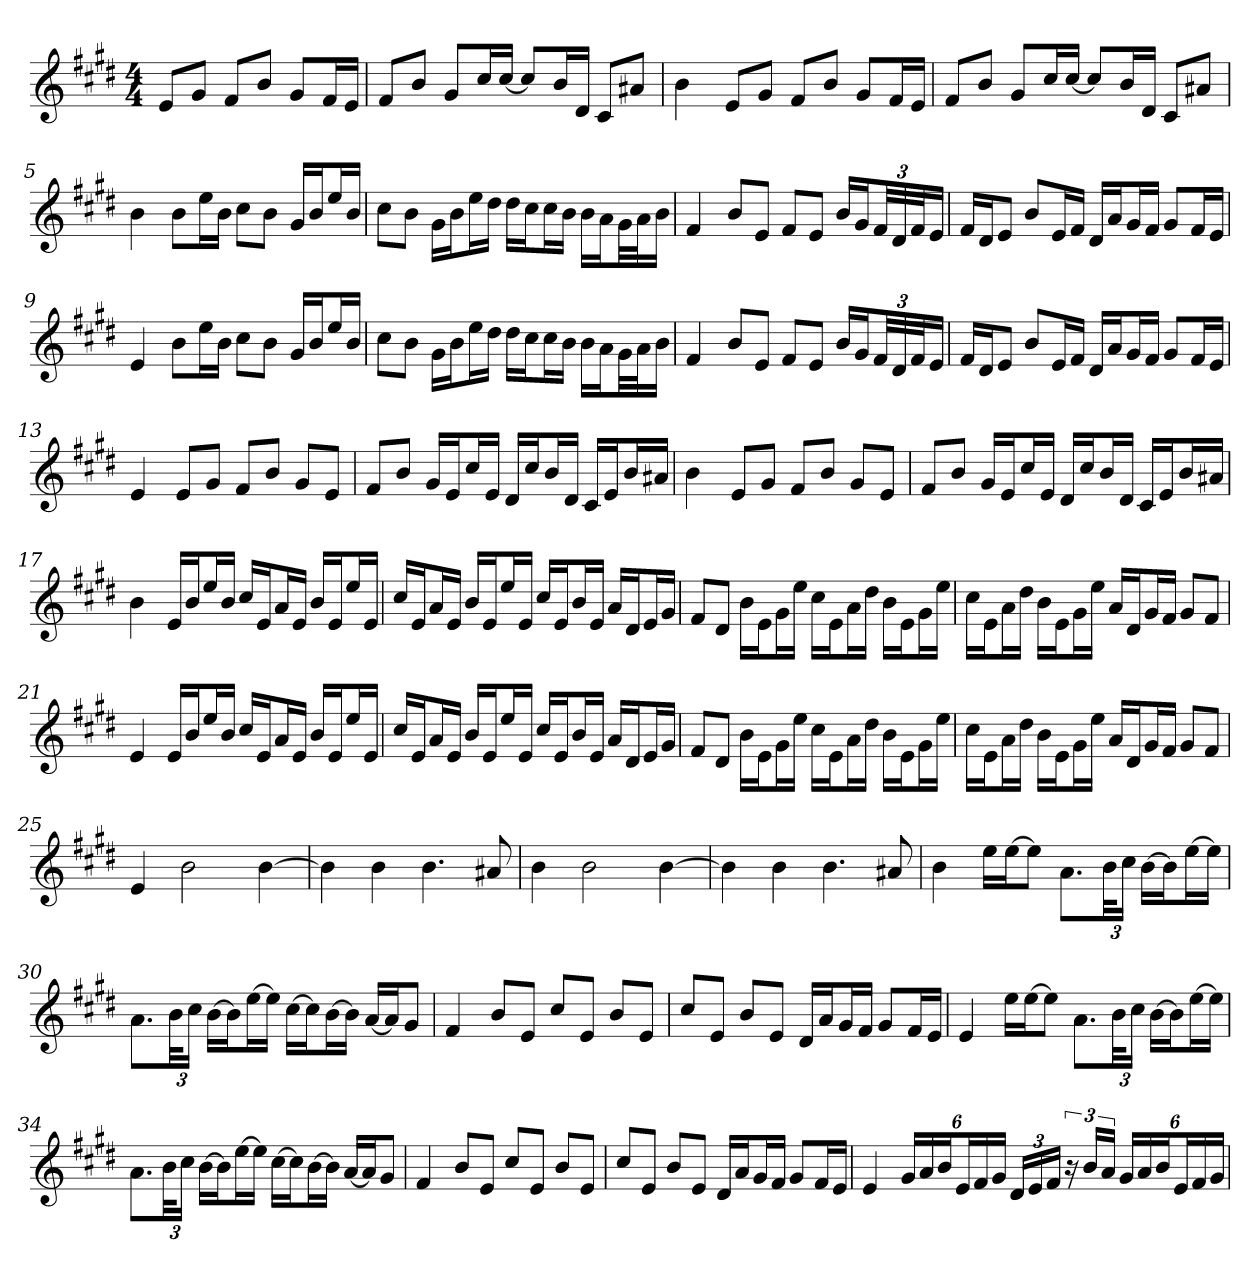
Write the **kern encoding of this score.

**kern
*part1
*staff1
*clefG2
*k[f#c#g#d#]
*E:
*M4/4
=
8e/L
8g#/J
8f#/L
8b/J
8g#/L
16f#/L
16e/JJ
=2
8f#/L
8b/J
8g#/L
16cc#/L
[16cc#/JJ
8cc#/L]
16b/L
16d#/JJ
8c#/L
8a#X/J
=3
4b
8e/L
8g#/J
8f#/L
8b/J
8g#/L
16f#/L
16e/JJ
=4
8f#/L
8b/J
8g#/L
16cc#/L
[16cc#/JJ
8cc#/L]
16b/L
16d#/JJ
8c#/L
8a#X/J
=5
4b
8b\L
16ee\L
16b\JJ
8cc#\L
8b\J
16g#/LL
16b/J
16ee/L
16b/JJ
=6
8cc#\L
8b\J
16g#\LL
16b\J
16ee\L
16dd#\JJ
16dd#\LL
16cc#\J
16cc#\L
16b\JJ
16b\LL
16a\J
32g#\LL
32a\J
16b\JJ
=7
4f#
8b/L
8e/J
8f#/L
8e/J
16b/LL
16g#/J
48f#/LL
48d#/
48f#/J
16e/JJ
=8
16f#/LL
16d#/J
8e/J
8b/L
16e/L
16f#/JJ
16d#/LL
16a/J
16g#/L
16f#/JJ
8g#/L
16f#/L
16e/JJ
=9
4e
8b\L
16ee\L
16b\JJ
8cc#\L
8b\J
16g#/LL
16b/J
16ee/L
16b/JJ
=10
8cc#\L
8b\J
16g#\LL
16b\J
16ee\L
16dd#\JJ
16dd#\LL
16cc#\J
16cc#\L
16b\JJ
16b\LL
16a\J
32g#\LL
32a\J
16b\JJ
=11
4f#
8b/L
8e/J
8f#/L
8e/J
16b/LL
16g#/J
48f#/LL
48d#/
48f#/J
16e/JJ
=12
16f#/LL
16d#/J
8e/J
8b/L
16e/L
16f#/JJ
16d#/LL
16a/J
16g#/L
16f#/JJ
8g#/L
16f#/L
16e/JJ
=13
4e
8e/L
8g#/J
8f#/L
8b/J
8g#/L
8e/J
=14
8f#/L
8b/J
16g#/LL
16e/J
16cc#/L
16e/JJ
16d#/LL
16cc#/J
16b/L
16d#/JJ
16c#/LL
16e/J
16b/L
16a#X/JJ
=15
4b
8e/L
8g#/J
8f#/L
8b/J
8g#/L
8e/J
=16
8f#/L
8b/J
16g#/LL
16e/J
16cc#/L
16e/JJ
16d#/LL
16cc#/J
16b/L
16d#/JJ
16c#/LL
16e/J
16b/L
16a#X/JJ
=17
4b
16e/LL
16b/J
16ee/L
16b/JJ
16cc#/LL
16e/J
16a/L
16e/JJ
16b/LL
16e/J
16ee/L
16e/JJ
=18
16cc#/LL
16e/J
16a/L
16e/JJ
16b/LL
16e/J
16ee/L
16e/JJ
16cc#/LL
16e/J
16b/L
16e/JJ
16a/LL
16d#/J
16e/L
16g#/JJ
=19
8f#/L
8d#/J
16b\LL
16e\J
16g#\L
16ee\JJ
16cc#\LL
16e\J
16a\L
16dd#\JJ
16b\LL
16e\J
16g#\L
16ee\JJ
=20
16cc#\LL
16e\J
16a\L
16dd#\JJ
16b\LL
16e\J
16g#\L
16ee\JJ
16a/LL
16d#/J
16g#/L
16f#/JJ
8g#/L
8f#/J
=21
4e
16e/LL
16b/J
16ee/L
16b/JJ
16cc#/LL
16e/J
16a/L
16e/JJ
16b/LL
16e/J
16ee/L
16e/JJ
=22
16cc#/LL
16e/J
16a/L
16e/JJ
16b/LL
16e/J
16ee/L
16e/JJ
16cc#/LL
16e/J
16b/L
16e/JJ
16a/LL
16d#/J
16e/L
16g#/JJ
=23
8f#/L
8d#/J
16b\LL
16e\J
16g#\L
16ee\JJ
16cc#\LL
16e\J
16a\L
16dd#\JJ
16b\LL
16e\J
16g#\L
16ee\JJ
=24
16cc#\LL
16e\J
16a\L
16dd#\JJ
16b\LL
16e\J
16g#\L
16ee\JJ
16a/LL
16d#/J
16g#/L
16f#/JJ
8g#/L
8f#/J
=25
4e
2b
[4b
=26
4b]
4b
4.b
8a#X
=27
4b
2b
[4b
=28
4b]
4b
4.b
8a#X
=29
4b
16ee\LL
[16ee\J
8ee\J]
8.a\L
48b\KL
24cc#\JJ
[16b\LL
16b\J]
[16ee\L
16ee\JJ]
=30
8.a\L
48b\KL
24cc#\JJ
[16b\LL
16b\J]
[16ee\L
16ee\JJ]
[16cc#\LL
16cc#\J]
[16b\L
16b\JJ]
[16a/LL
16a/J]
8g#/J
=31
4f#
8b/L
8e/J
8cc#/L
8e/J
8b/L
8e/J
=32
8cc#/L
8e/J
8b/L
8e/J
16d#/LL
16a/J
16g#/L
16f#/JJ
8g#/L
16f#/L
16e/JJ
=33
4e
16ee\LL
[16ee\J
8ee\J]
8.a\L
48b\KL
24cc#\JJ
[16b\LL
16b\J]
[16ee\L
16ee\JJ]
=34
8.a\L
48b\KL
24cc#\JJ
[16b\LL
16b\J]
[16ee\L
16ee\JJ]
[16cc#\LL
16cc#\J]
[16b\L
16b\JJ]
[16a/LL
16a/J]
8g#/J
=35
4f#
8b/L
8e/J
8cc#/L
8e/J
8b/L
8e/J
=36
8cc#/L
8e/J
8b/L
8e/J
16d#/LL
16a/J
16g#/L
16f#/JJ
8g#/L
16f#/L
16e/JJ
=37
4e
24g#/LL
24a/
24b/J
24e/L
24f#/
24g#/JJ
24d#/LL
24e/
24f#/JJ
24r
24b/LL
24a/JJ
24g#/LL
24a/
24b/J
24e/L
24f#/
24g#/JJ
=
*-
